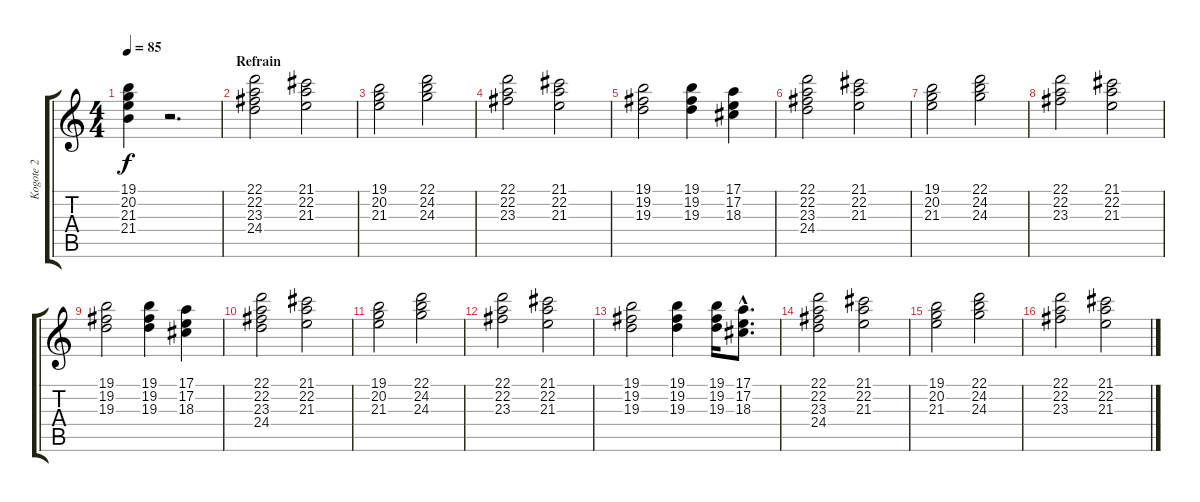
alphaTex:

\track ("Kogote 2" "Kogote 2") {instrument drawbarorgan}
\staff {score tabs}
\tuning (E4 B3 G3 D3 A2 E2) {hide}
\ts (4 4)
\tempo 85
\clef g2
\ks c
(19.1 20.2 21.3 21.4).4{dy f} r.2{d} |
\section ("" "Refrain")
(22.1 22.2 23.3 24.4).2 (21.1 22.2 21.3).2 |
(19.1 20.2 21.3).2 (22.1 24.2 24.3).2 |
(22.1 22.2 23.3).2 (21.1 22.2 21.3).2 |
(19.1 19.2 19.3).2 (19.1 19.2 19.3).4 (17.1 17.2 18.3).4 |
(22.1 22.2 23.3 24.4).2 (21.1 22.2 21.3).2 |
(19.1 20.2 21.3).2 (22.1 24.2 24.3).2 |
(22.1 22.2 23.3).2 (21.1 22.2 21.3).2 |
(19.1 19.2 19.3).2 (19.1 19.2 19.3).4 (17.1 17.2 18.3).4 |
(22.1 22.2 23.3 24.4).2 (21.1 22.2 21.3).2 |
(19.1 20.2 21.3).2 (22.1 24.2 24.3).2 |
(22.1 22.2 23.3).2 (21.1 22.2 21.3).2 |
(19.1 19.2 19.3).2 (19.1 19.2 19.3).4 (19.1 19.2 19.3).16 (17.1{hac} 17.2{hac} 18.3{hac}).8{d} |
(22.1 22.2 23.3 24.4).2 (21.1 22.2 21.3).2 |
(19.1 20.2 21.3).2 (22.1 24.2 24.3).2 |
(22.1 22.2 23.3).2 (21.1 22.2 21.3).2
